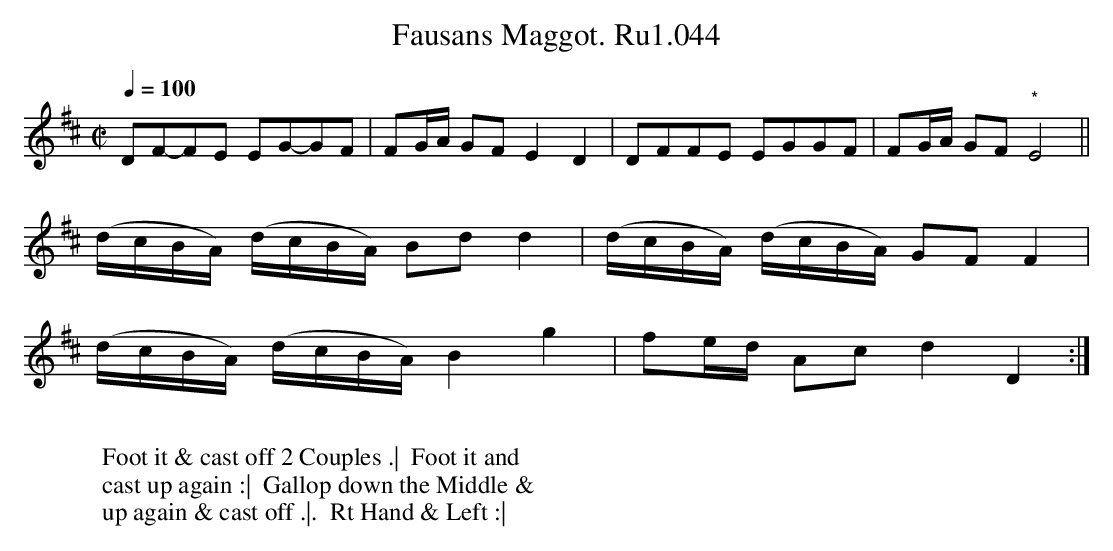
X:1
T:Fausans Maggot. Ru1.044
L:1/8
M:C|
Q:1/4=100
K:D
DF-FE EG-GF|FG/A/ GF E2D2|DFFE EGGF|FG/A/ GF "*"E4||
(d/c/B/A/) (d/c/B/A/) Bd d2|(d/c/B/A/) (d/c/B/A/) GFF2|
(d/c/B/A/) (d/c/B/A/)B2g2|fe/d/ Ac d2D2 :|
W:
W: Foot it & cast off 2 Couples .|  Foot it and
W: cast up again :|  Gallop down the Middle &
W: up again & cast off .|.  Rt Hand & Left :|
